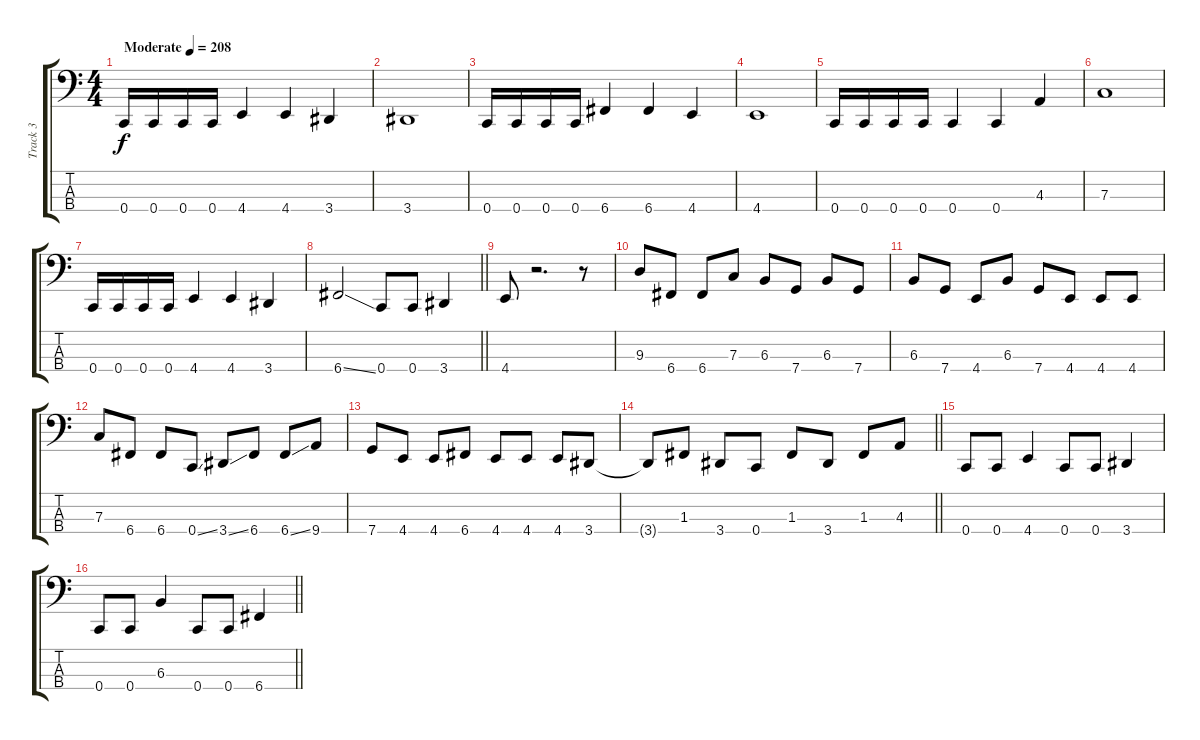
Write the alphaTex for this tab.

\track ("Track 3" "Track 3") {instrument electricbassfinger}
\staff {score tabs}
\tuning (Eb2 Bb1 F1 C1) {hide}
\ts (4 4)
\tempo (208 "Moderate")
\clef f4
\ks c
0.4.16{dy f instrument electricbassfinger} 0.4.16 0.4.16 0.4.16 4.4.4 4.4.4 3.4.4 |
3.4.1 |
0.4.16 0.4.16 0.4.16 0.4.16 6.4.4 6.4.4 4.4.4 |
4.4.1 |
0.4.16 0.4.16 0.4.16 0.4.16 0.4.4 0.4.4 4.3.4 |
7.3.1 |
0.4.16 0.4.16 0.4.16 0.4.16 4.4.4 4.4.4 3.4.4 |
\barLineRight lightlight
6.4{ss}.2 0.4.8 0.4.8 3.4.4 |
4.4.8 r.2{d} r.8 |
9.3.8 6.4.8 6.4.8 7.3.8 6.3.8 7.4.8 6.3.8 7.4.8 |
6.3.8 7.4.8 4.4.8 6.3.8 7.4.8 4.4.8 4.4.8 4.4.8 |
7.3.8 6.4.8 6.4.8 0.4{ss}.8 3.4{ss}.8 6.4.8 6.4{ss}.8 9.4.8 |
7.4.8 4.4.8 4.4.8 6.4.8 4.4.8 4.4.8 4.4.8 3.4.8 |
\barLineRight lightlight
3.4{t}.8 1.3.8 3.4.8 0.4.8 1.3.8 3.4.8 1.3.8 4.3.8 |
0.4.8 0.4.8 4.4.4 0.4.8 0.4.8 3.4.4 |
\barLineRight lightlight
0.4.8 0.4.8 6.3.4 0.4.8 0.4.8 6.4.4
